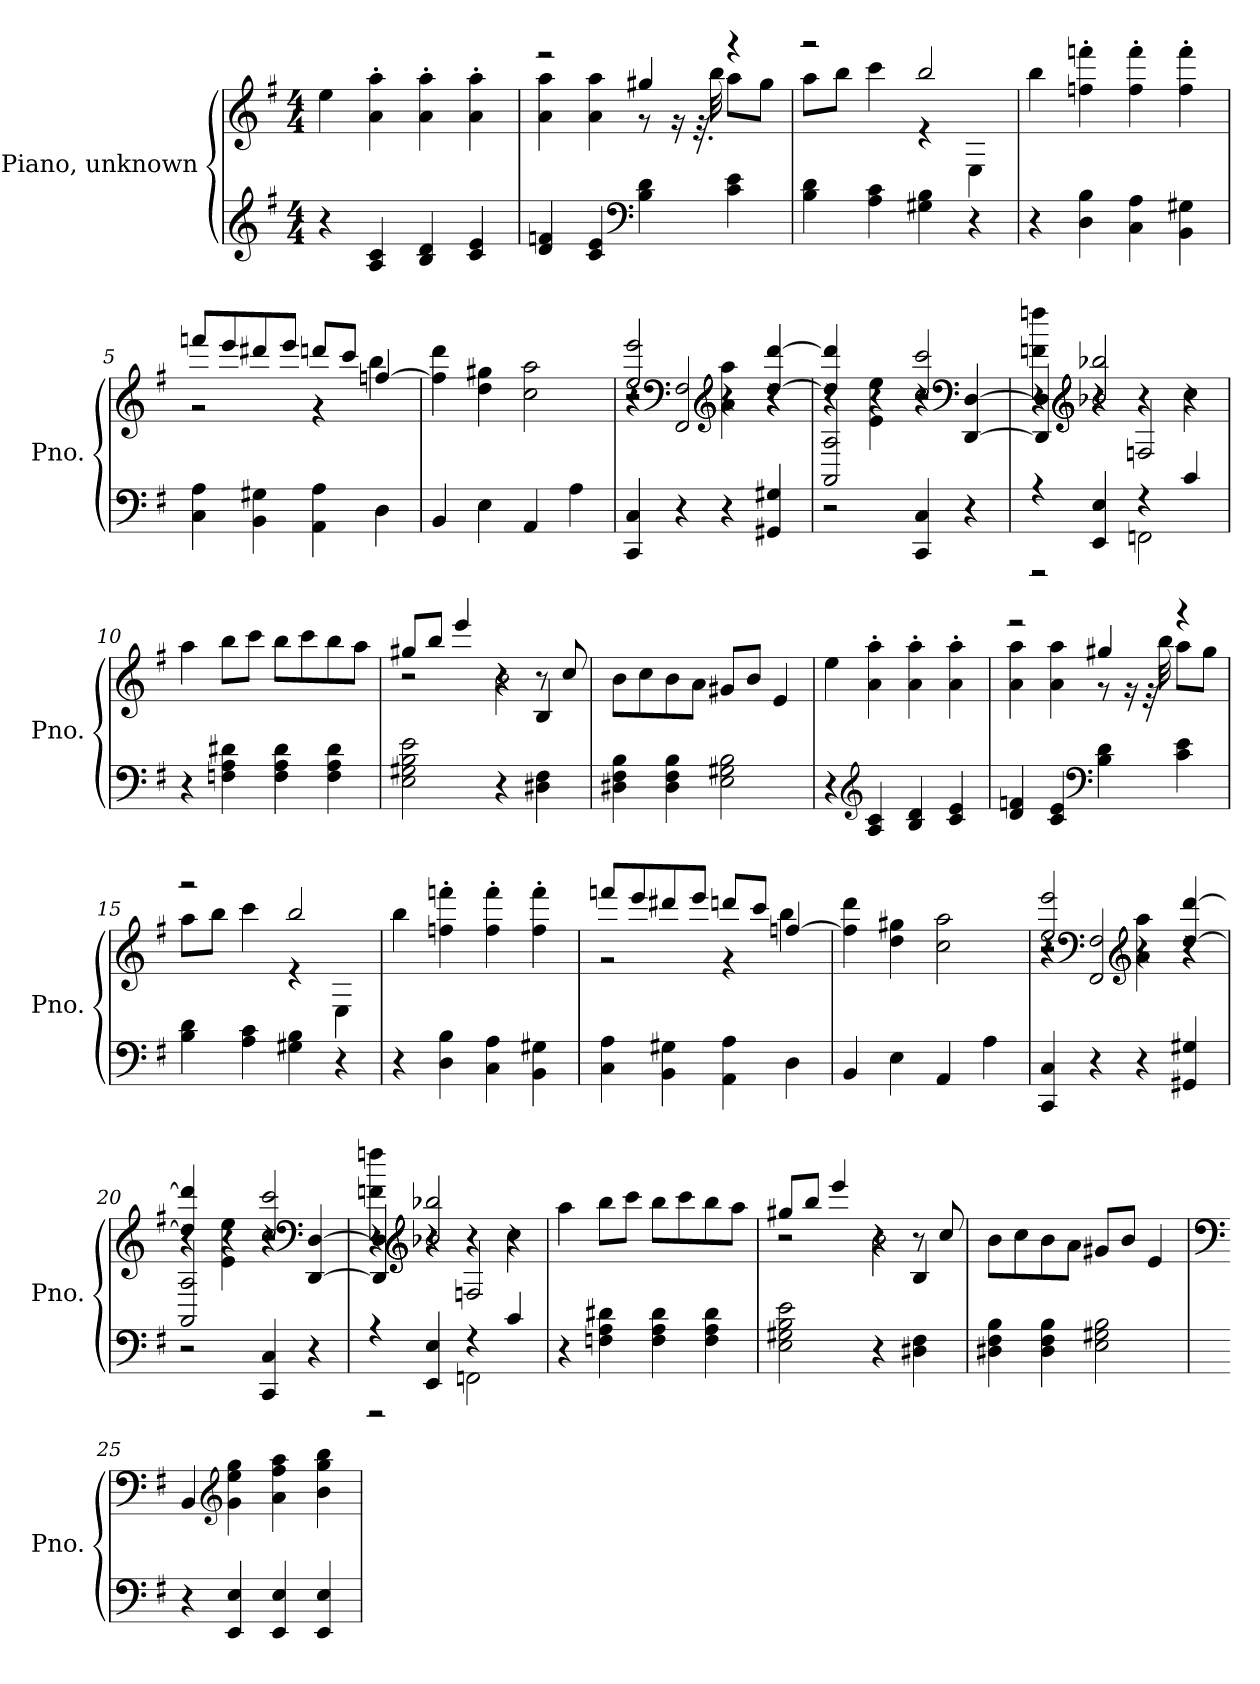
**kern	**kern
*part1	*part1
*staff2	*staff1
*I"Piano, unknown	*
*I'Pno.	*
*clefG2	*clefG2
*k[f#]	*k[f#]
*M4/4	*M4/4
*MM120	*MM120
=1	=1
4r	4ee\
4A/ 4c/	4a\' 4aa\'
4B/ 4d/	4a\' 4aa\'
4c/ 4e/	4a\' 4aa\'
=2	=2
*	*^
4d/ 4fn/	2r	4a\ 4aa\
4c/ 4e/	.	4a\ 4aa\
*clefF4	*	*
4B\ 4d\	4gg#X/	8r
.	.	16r
.	.	32r
.	.	32bb'\
4c\ 4e\	4r	8aa\L
.	.	8gg#\J
=3	=3	=3
4B\ 4d\	2r	8aa\L
.	.	8bb\J
4A\ 4c\	.	4ccc\
4G#X\ 4B\	2bb/	4r
4r	.	4E\
*	*v	*v
=4	=4
4r	4bb\
4D\ 4B\	4ffn\' 4fffn\'
4C\ 4A\	4ff\' 4fff\'
4BB\ 4G#X\	4ff\' 4fff\'
=5	=5
*	*^
4C\ 4A\	8fffn/L	2r
.	8eee/	.
4BB\ 4G#X\	8ddd#X/	.
.	8eee/J	.
4AA\ 4A\	8dddn/L	4r
.	8ccc/J	.
4D\	[4ffn/	4bb\
*	*v	*v
!!LO:LB:g=z
=6	=6
4BB/	4ff\] 4ddd\
4E\	4dd\ 4gg#X\
4AA/	2cc\ 2aa\
4A\	.
=7	=7
*	*^
*	*	*^
4CC/ 4C/	2ee/ 2eee/	2r	4r
*	*clefF4	*	*
4r	.	.	2FF#/ 2F#/
*	*clefG2	*	*
4r	4r	4a\ 4aa\	.
4GG#X/ 4G#X/	[4dd/ [4ddd/	4r	4r
=8	=8	=8	=8
2r	4dd/] 4ddd/]	4r	2AA/ 2A/
.	4r	4e\ 4ee\	.
4CC/ 4C/	2cc/ 2ccc/	2r	4r
*	*clefF4	*	*
4r	.	.	[4DD/ [4D/
=9	=9	=9	=9
*^	*	*	*
4r	2r	4r	4fn\ 4ffn\	4DD/] 4D/]
*	*	*clefG2	*	*
4EE/ 4E/	.	2b-X/ 2bb-X/	4r	4r
4r	2FFn\	.	4r	2Fn/
4c/	.	4r	4cc\	.
*v	*v	*	*	*
*	*v	*v	*v
=10	=10
4r	4aa\
4Fn\ 4A\ 4d#X\	8bb\L
.	8ccc\J
4F\ 4A\ 4d#\	8bb\L
.	8ccc\
4F\ 4A\ 4d#\	8bb\
.	8aa\J
!!LO:LB:g=z
=11	=11
*	*^
*	*	*^
2E\ 2G#X\ 2B\ 2e\	8gg#X/L	2r	2r
.	8bb/J	.	.
.	4eee/	.	.
4r	4r	2b\	4r
4D#X\ 4F#\	8r	.	4B/
.	8cc/	.	.
*	*v	*v	*v
=12	=12
4D#X\ 4F#\ 4B\	8b\L
.	8cc\
4D#\ 4F#\ 4B\	8b\
.	8a\J
2E\ 2G#X\ 2B\	8g#X/L
.	8b/J
.	4e/
=13	=13
4r	4ee\
*clefG2	*
4A/ 4c/	4a\' 4aa\'
4B/ 4d/	4a\' 4aa\'
4c/ 4e/	4a\' 4aa\'
=14	=14
*	*^
4d/ 4fn/	2r	4a\ 4aa\
4c/ 4e/	.	4a\ 4aa\
*clefF4	*	*
4B\ 4d\	4gg#X/	8r
.	.	16r
.	.	32r
.	.	32bb\
4c\ 4e\	4r	8aa\L
.	.	8gg#\J
=15	=15	=15
4B\ 4d\	2r	8aa\L
.	.	8bb\J
4A\ 4c\	.	4ccc\
4G#X\ 4B\	2bb/	4r
4r	.	4E\
*	*v	*v
!!LO:LB:g=z
=16	=16
4r	4bb\
4D\ 4B\	4ffn\' 4fffn\'
4C\ 4A\	4ff\' 4fff\'
4BB\ 4G#X\	4ff\' 4fff\'
=17	=17
*	*^
4C\ 4A\	8fffn/L	2r
.	8eee/	.
4BB\ 4G#X\	8ddd#X/	.
.	8eee/J	.
4AA\ 4A\	8dddn/L	4r
.	8ccc/J	.
4D\	[4ffn/	4bb\
*	*v	*v
=18	=18
4BB/	4ff\] 4ddd\
4E\	4dd\ 4gg#X\
4AA/	2cc\ 2aa\
4A\	.
=19	=19
*	*^
*	*	*^
4CC/ 4C/	2ee/ 2eee/	2r	4r
*	*clefF4	*	*
4r	.	.	2FF#/ 2F#/
*	*clefG2	*	*
4r	4r	4a\ 4aa\	.
4GG#X/ 4G#X/	[4dd/ [4ddd/	4r	4r
=20	=20	=20	=20
2r	4dd/] 4ddd/]	4r	2AA/ 2A/
.	4r	4e\ 4ee\	.
4CC/ 4C/	2cc/ 2ccc/	2r	4r
*	*clefF4	*	*
4r	.	.	[4DD/ [4D/
!!LO:LB:g=z	!!	!!
=21	=21	=21	=21
*^	*	*	*
4r	2r	4r	4fn\ 4ffn\	4DD/] 4D/]
*	*	*clefG2	*	*
4EE/ 4E/	.	2b-X/ 2bb-X/	4r	4r
4r	2FFn\	.	4r	2Fn/
4c/	.	4r	4cc\	.
*v	*v	*	*	*
*	*v	*v	*v
=22	=22
4r	4aa\
4Fn\ 4A\ 4d#X\	8bb\L
.	8ccc\J
4F\ 4A\ 4d#\	8bb\L
.	8ccc\
4F\ 4A\ 4d#\	8bb\
.	8aa\J
=23	=23
*	*^
*	*	*^
2E\ 2G#X\ 2B\ 2e\	8gg#X/L	2r	2r
.	8bb/J	.	.
.	4eee/	.	.
4r	4r	2b\	4r
4D#X\ 4F#\	8r	.	4B/
.	8cc/	.	.
*	*v	*v	*v
=24	=24
4D#X\ 4F#\ 4B\	8b\L
.	8cc\
4D#\ 4F#\ 4B\	8b\
.	8a\J
2E\ 2G#X\ 2B\	8g#X/L
.	8b/J
.	4e/
!!LO:LB:g=z
=25	=25
*	*clefF4
4r	4BB/
*	*clefG2
4EE/ 4E/	4g\ 4ee\ 4gg\
4EE/ 4E/	4a\ 4ff#\ 4aa\
4EE/ 4E/	4b\ 4gg\ 4bb\
=	=
*-	*-
